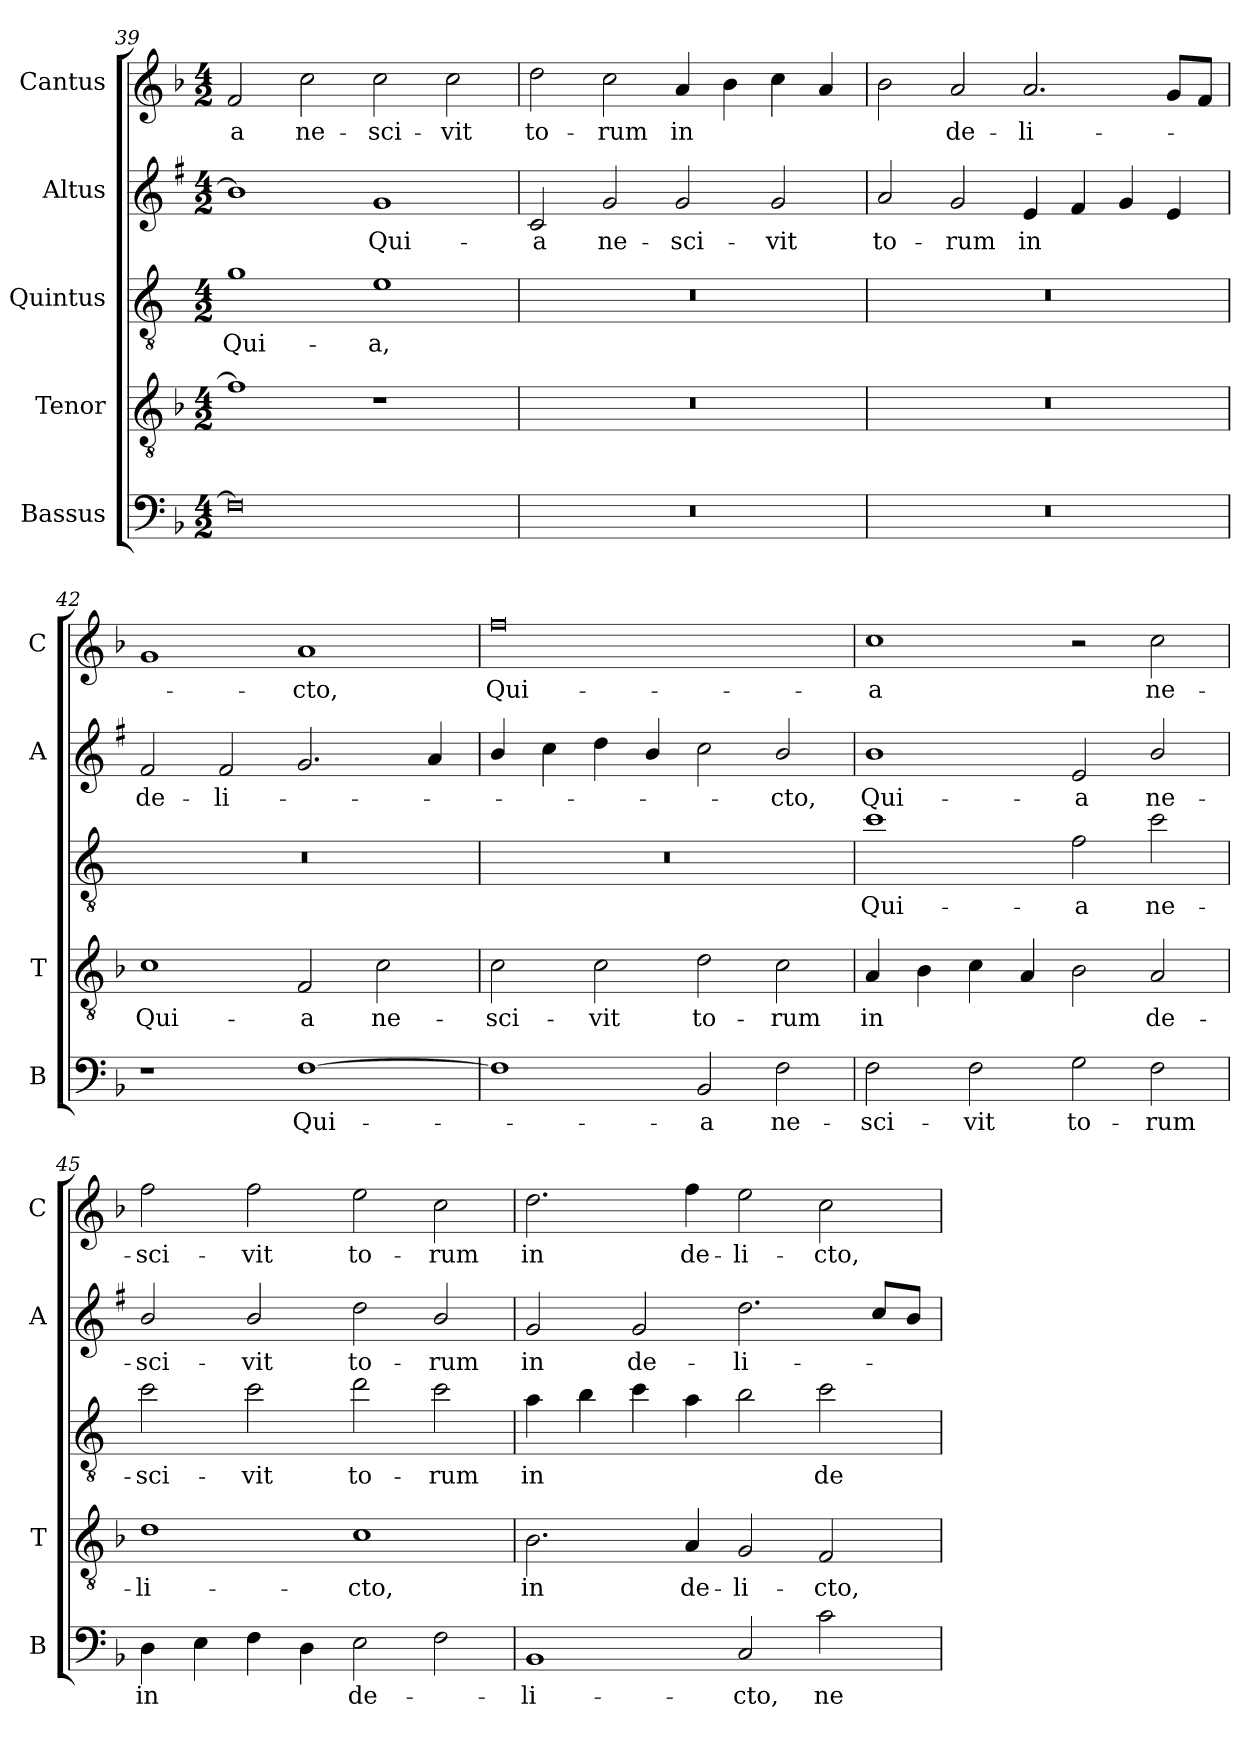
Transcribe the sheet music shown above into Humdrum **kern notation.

**kern	**text	**kern	**text	**kern	**text	**kern	**text	**kern	**text
*part5	*part5	*part4	*part4	*part3	*part3	*part2	*part2	*part1	*part1
*staff5	*staff5	*staff4	*staff4	*staff3	*staff3	*staff2	*staff2	*staff1	*staff1
*I"Bassus	*	*I"Tenor	*	*I"Quintus	*	*I"Altus	*	*I"Cantus	*
*I'B	*	*I'T	*	*	*	*I'A	*	*I'C	*
*clefF4	*	*clefGv2	*	*clefGv2	*	*clefG2	*	*clefG2	*
*	*	*	*	*ITrd4c7	*	*ITrd1c2	*	*	*
*k[b-]	*	*k[b-]	*	*k[b-]	*	*k[b-]	*	*k[b-]	*
*F:	*	*F:	*	*F:	*	*F:	*	*F:	*
*M4/2	*	*M4/2	*	*M4/2	*	*M4/2	*	*M4/2	*
=39	=39	=39	=39	=39	=39	=39	=39	=39	=39
!	!	!	!	!	!LO:LY:b	!	!	!	!LO:LY:b
0F]	.	1f]	.	1c	Qui-	1a]	.	2f/	-a
!	!	!	!	!	!	!	!	!	!LO:LY:b
.	.	.	.	.	.	.	.	2cc\	ne-
!	!	!	!	!	!LO:LY:b	!	!LO:LY:b	!	!LO:LY:b
.	.	1r	.	1A	-a,	1f	Qui-	2cc\	-sci-
!	!	!	!	!	!	!	!	!	!LO:LY:b
.	.	.	.	.	.	.	.	2cc\	-vit
=40	=40	=40	=40	=40	=40	=40	=40	=40	=40
!	!	!	!	!	!	!	!LO:LY:b	!	!LO:LY:b
0r	.	0r	.	0r	.	2B-/	-a	2dd\	to-
!	!	!	!	!	!	!	!LO:LY:b	!	!LO:LY:b
.	.	.	.	.	.	2f/	ne-	2cc\	-rum
!	!	!	!	!	!	!	!LO:LY:b	!	!LO:LY:b
.	.	.	.	.	.	2f/	-sci-	4a/	in
.	.	.	.	.	.	.	.	4b-\	.
!	!	!	!	!	!	!	!LO:LY:b	!	!
.	.	.	.	.	.	2f/	-vit	4cc\	.
.	.	.	.	.	.	.	.	4a/	.
!!LO:LB:g=z
=41	=41	=41	=41	=41	=41	=41	=41	=41	=41
!	!	!	!	!	!	!	!LO:LY:b	!	!
0r	.	0r	.	0r	.	2g/	to-	2b-\	.
!	!	!	!	!	!	!	!LO:LY:b	!	!LO:LY:b
.	.	.	.	.	.	2f/	-rum	2a/	de-
!	!	!	!	!	!	!	!LO:LY:b	!	!LO:LY:b
.	.	.	.	.	.	4d/	in	2.a/	-li-
.	.	.	.	.	.	4e/	.	.	.
.	.	.	.	.	.	4f/	.	.	.
.	.	.	.	.	.	4d/	.	8g/L	.
.	.	.	.	.	.	.	.	8f/J	.
=42	=42	=42	=42	=42	=42	=42	=42	=42	=42
!	!	!	!LO:LY:b	!	!	!	!LO:LY:b	!	!
1r	.	1c	Qui-	0r	.	2e/	de-	1g	.
!	!	!	!	!	!	!	!LO:LY:b	!	!
.	.	.	.	.	.	2e/	-li-	.	.
!	!LO:LY:b	!	!LO:LY:b	!	!	!	!	!	!LO:LY:b
[1F	Qui-	2F/	-a	.	.	2.f/	.	1a	-cto,
!	!	!	!LO:LY:b	!	!	!	!	!	!
.	.	2c\	ne-	.	.	.	.	.	.
.	.	.	.	.	.	4g/	.	.	.
=43	=43	=43	=43	=43	=43	=43	=43	=43	=43
!	!	!	!LO:LY:b	!	!	!	!	!	!LO:LY:b
1F]	.	2c\	-sci-	0r	.	4a/	.	0ff	Qui-
.	.	.	.	.	.	4b-\	.	.	.
!	!	!	!LO:LY:b	!	!	!	!	!	!
.	.	2c\	-vit	.	.	4cc\	.	.	.
.	.	.	.	.	.	4a/	.	.	.
!	!LO:LY:b	!	!LO:LY:b	!	!	!	!	!	!
2BB-/	-a	2d\	to-	.	.	2b-\	.	.	.
!	!LO:LY:b	!	!LO:LY:b	!	!	!	!LO:LY:b	!	!
2F\	ne-	2c\	-rum	.	.	2a/	-cto,	.	.
=44	=44	=44	=44	=44	=44	=44	=44	=44	=44
!	!LO:LY:b	!	!LO:LY:b	!	!LO:LY:b	!	!LO:LY:b	!	!LO:LY:b
2F\	-sci-	4A/	in	1f	Qui-	1a	Qui-	1cc	-a
.	.	4B-\	.	.	.	.	.	.	.
!	!LO:LY:b	!	!	!	!	!	!	!	!
2F\	-vit	4c\	.	.	.	.	.	.	.
.	.	4A/	.	.	.	.	.	.	.
!	!LO:LY:b	!	!	!	!LO:LY:b	!	!LO:LY:b	!	!
2G\	to-	2B-\	.	2B-\	-a	2d/	-a	2r	.
!	!LO:LY:b	!	!LO:LY:b	!	!LO:LY:b	!	!LO:LY:b	!	!LO:LY:b
2F\	-rum	2A/	de-	2f\	ne-	2a/	ne-	2cc\	ne-
=45	=45	=45	=45	=45	=45	=45	=45	=45	=45
!	!LO:LY:b	!	!LO:LY:b	!	!LO:LY:b	!	!LO:LY:b	!	!LO:LY:b
4D\	in	1d	-li-	2f\	-sci-	2a/	-sci-	2ff\	-sci-
4E\	.	.	.	.	.	.	.	.	.
!	!	!	!	!	!LO:LY:b	!	!LO:LY:b	!	!LO:LY:b
4F\	.	.	.	2f\	-vit	2a/	-vit	2ff\	-vit
4D\	.	.	.	.	.	.	.	.	.
!	!LO:LY:b	!	!LO:LY:b	!	!LO:LY:b	!	!LO:LY:b	!	!LO:LY:b
2E\	de-	1c	-cto,	2g\	to-	2cc\	to-	2ee\	to-
!	!	!	!	!	!LO:LY:b	!	!LO:LY:b	!	!LO:LY:b
2F\	.	.	.	2f\	-rum	2a/	-rum	2cc\	-rum
!!LO:PB:g=z
=46	=46	=46	=46	=46	=46	=46	=46	=46	=46
!	!LO:LY:b	!	!LO:LY:b	!	!LO:LY:b	!	!LO:LY:b	!	!LO:LY:b
1BB-	-li-	2.B-\	in	4d\	in	2f/	in	2.dd\	in
.	.	.	.	4e\	.	.	.	.	.
!	!	!	!	!	!	!	!LO:LY:b	!	!
.	.	.	.	4f\	.	2f/	de-	.	.
!	!	!	!LO:LY:b	!	!	!	!	!	!LO:LY:b
.	.	4A/	de-	4d\	.	.	.	4ff\	de-
!	!LO:LY:b	!	!LO:LY:b	!	!	!	!LO:LY:b	!	!LO:LY:b
2C/	-cto,	2G/	-li-	2e\	.	2.cc\	-li-	2ee\	-li-
!	!LO:LY:b	!	!LO:LY:b	!	!LO:LY:b	!	!	!	!LO:LY:b
2c\	ne-	2F/	-cto,	2f\	de-	.	.	2cc\	-cto,
.	.	.	.	.	.	8b-/L	.	.	.
.	.	.	.	.	.	8a/J	.	.	.
=	=	=	=	=	=	=	=	=	=
*-	*-	*-	*-	*-	*-	*-	*-	*-	*-
